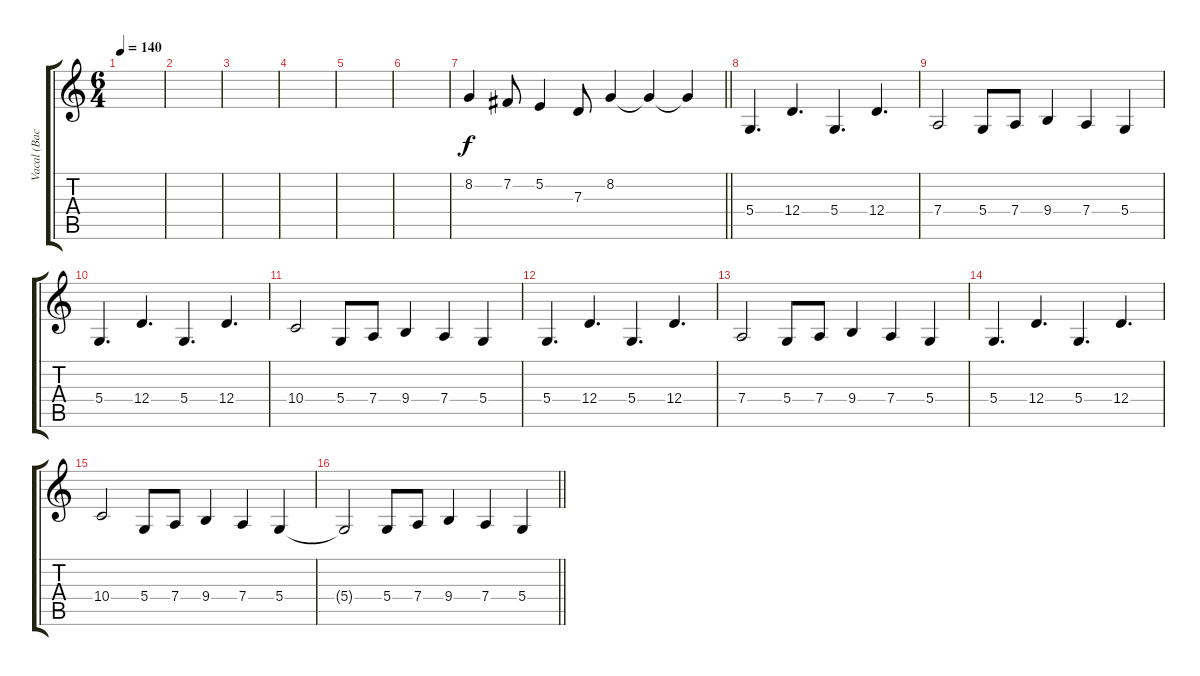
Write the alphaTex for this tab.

\track ("Vacal (Back)" "Vacal (Bac") {instrument clarinet}
\staff {score tabs}
\tuning (E4 B3 G3 D3 A2 E2) {hide}
\ts (6 4)
\tempo 140
\clef g2
\ks c
|
|
|
|
|
|
\barLineRight lightlight
8.2.4 7.2.8 5.2.4 7.3.8 8.2.4 8.2{t}.4 8.2{t}.4 |
5.4.4{d} 12.4.4{d} 5.4.4{d} 12.4.4{d} |
7.4.2 5.4.8 7.4.8 9.4.4 7.4.4 5.4.4 |
5.4.4{d} 12.4.4{d} 5.4.4{d} 12.4.4{d} |
10.4.2 5.4.8 7.4.8 9.4.4 7.4.4 5.4.4 |
5.4.4{d} 12.4.4{d} 5.4.4{d} 12.4.4{d} |
7.4.2 5.4.8 7.4.8 9.4.4 7.4.4 5.4.4 |
5.4.4{d} 12.4.4{d} 5.4.4{d} 12.4.4{d} |
10.4.2 5.4.8 7.4.8 9.4.4 7.4.4 5.4.4 |
\barLineRight lightlight
5.4{t}.2 5.4.8 7.4.8 9.4.4 7.4.4 5.4.4
